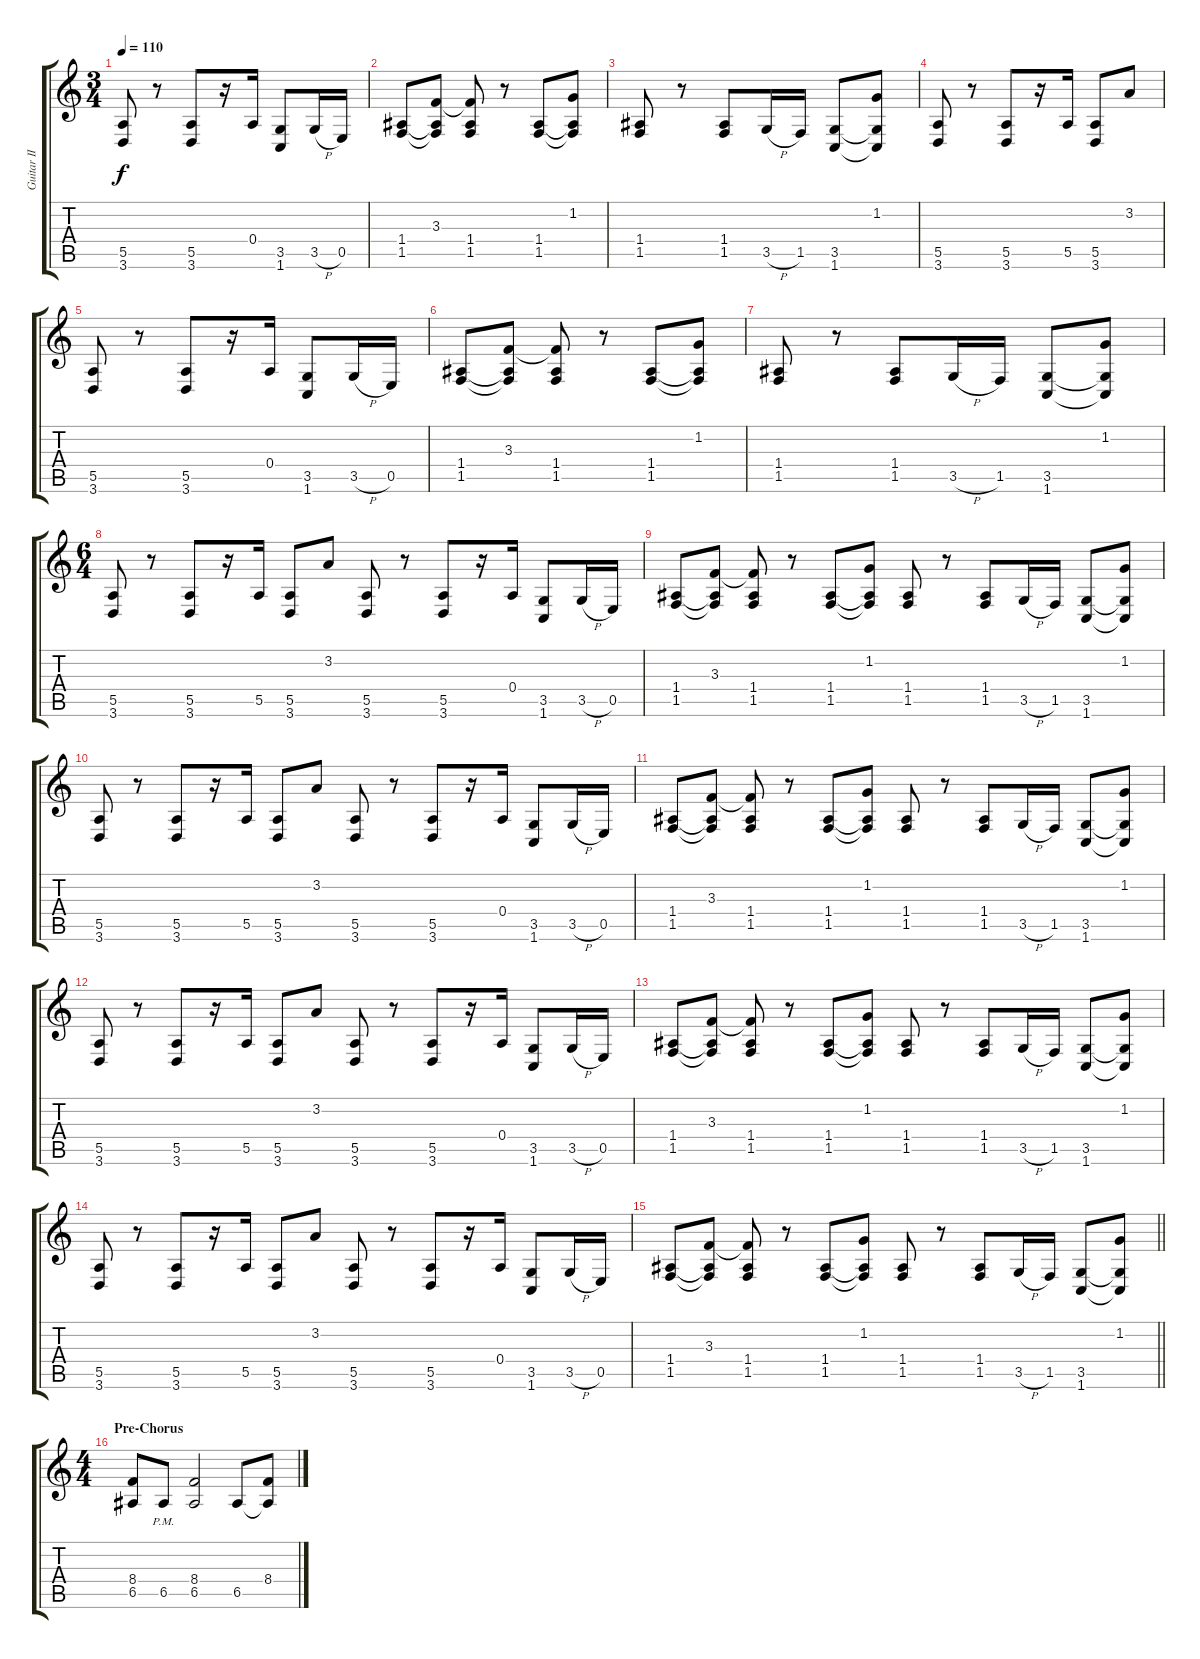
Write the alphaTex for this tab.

\track ("Guitar II" "Guitar II") {instrument distortionguitar}
\staff {score tabs}
\tuning (B3 Gb3 D3 A2 E2 B1) {hide}
\ts (3 4)
\tempo 110
\clef g2
\ks c
(5.5 3.6).8{dy f} r.8 (5.5 3.6).8 r.16 0.4.16 (3.5 1.6).8 3.5{h}.16 0.5.16 |
(1.4 1.5).8 (3.3 1.4{t} 1.5{t}).8 (3.3{t} 1.4 1.5).8 r.8 (1.4 1.5).8 (1.2 1.4{t} 1.5{t}).8 |
(1.4 1.5).8 r.8 (1.4 1.5).8 3.5{h}.16 1.5.16 (3.5 1.6).8 (1.2 3.5{t} 1.6{t}).8 |
(5.5 3.6).8 r.8 (5.5 3.6).8 r.16 5.5.16 (5.5 3.6).8 3.2.8 |
(5.5 3.6).8 r.8 (5.5 3.6).8 r.16 0.4.16 (3.5 1.6).8 3.5{h}.16 0.5.16 |
(1.4 1.5).8 (3.3 1.4{t} 1.5{t}).8 (3.3{t} 1.4 1.5).8 r.8 (1.4 1.5).8 (1.2 1.4{t} 1.5{t}).8 |
(1.4 1.5).8 r.8 (1.4 1.5).8 3.5{h}.16 1.5.16 (3.5 1.6).8 (1.2 3.5{t} 1.6{t}).8 |
\ts (6 4)
(5.5 3.6).8 r.8 (5.5 3.6).8 r.16 5.5.16 (5.5 3.6).8 3.2.8 (5.5 3.6).8 r.8 (5.5 3.6).8 r.16 0.4.16 (3.5 1.6).8 3.5{h}.16 0.5.16 |
(1.4 1.5).8 (3.3 1.4{t} 1.5{t}).8 (3.3{t} 1.4 1.5).8 r.8 (1.4 1.5).8 (1.2 1.4{t} 1.5{t}).8 (1.4 1.5).8 r.8 (1.4 1.5).8 3.5{h}.16 1.5.16 (3.5 1.6).8 (1.2 3.5{t} 1.6{t}).8 |
(5.5 3.6).8 r.8 (5.5 3.6).8 r.16 5.5.16 (5.5 3.6).8 3.2.8 (5.5 3.6).8 r.8 (5.5 3.6).8 r.16 0.4.16 (3.5 1.6).8 3.5{h}.16 0.5.16 |
(1.4 1.5).8 (3.3 1.4{t} 1.5{t}).8 (3.3{t} 1.4 1.5).8 r.8 (1.4 1.5).8 (1.2 1.4{t} 1.5{t}).8 (1.4 1.5).8 r.8 (1.4 1.5).8 3.5{h}.16 1.5.16 (3.5 1.6).8 (1.2 3.5{t} 1.6{t}).8 |
(5.5 3.6).8 r.8 (5.5 3.6).8 r.16 5.5.16 (5.5 3.6).8 3.2.8 (5.5 3.6).8 r.8 (5.5 3.6).8 r.16 0.4.16 (3.5 1.6).8 3.5{h}.16 0.5.16 |
(1.4 1.5).8 (3.3 1.4{t} 1.5{t}).8 (3.3{t} 1.4 1.5).8 r.8 (1.4 1.5).8 (1.2 1.4{t} 1.5{t}).8 (1.4 1.5).8 r.8 (1.4 1.5).8 3.5{h}.16 1.5.16 (3.5 1.6).8 (1.2 3.5{t} 1.6{t}).8 |
(5.5 3.6).8 r.8 (5.5 3.6).8 r.16 5.5.16 (5.5 3.6).8 3.2.8 (5.5 3.6).8 r.8 (5.5 3.6).8 r.16 0.4.16 (3.5 1.6).8 3.5{h}.16 0.5.16 |
\barLineRight lightlight
(1.4 1.5).8 (3.3 1.4{t} 1.5{t}).8 (3.3{t} 1.4 1.5).8 r.8 (1.4 1.5).8 (1.2 1.4{t} 1.5{t}).8 (1.4 1.5).8 r.8 (1.4 1.5).8 3.5{h}.16 1.5.16 (3.5 1.6).8 (1.2 3.5{t} 1.6{t}).8 |
\ts (4 4)
\section ("" "Pre-Chorus")
(8.4 6.5).8 6.5{pm}.8 (8.4 6.5).2 6.5.8 (8.4 6.5{t}).8
